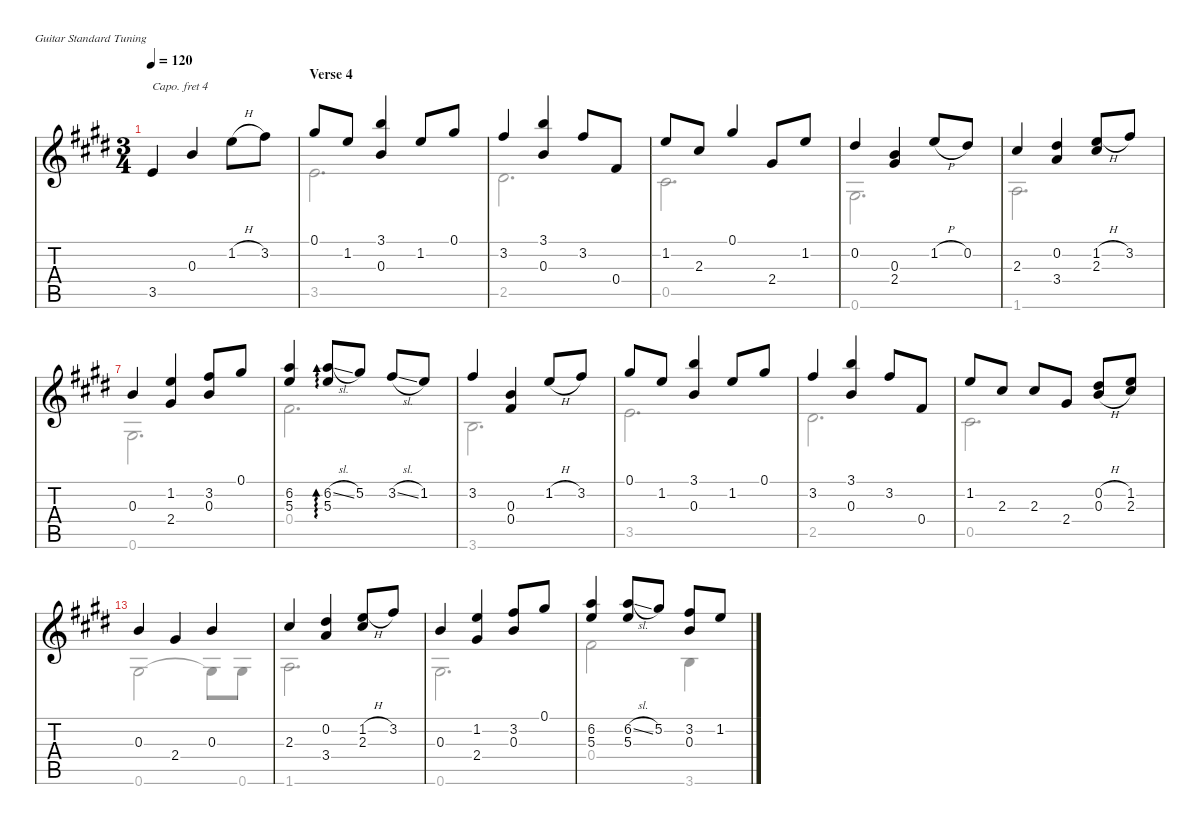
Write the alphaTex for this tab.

\defaultSystemsLayout 4
\hideDynamics
\bracketExtendMode nobrackets
\singleTrackTrackNamePolicy hidden
\multiTrackTrackNamePolicy hidden
\otherSystemsTrackNameOrientation horizontal
\extendBarLines
\defaultBarNumberDisplay FirstOfSystem
\track ("Steel Guitar" "s.guit.") {instrument acousticguitarsteel}
\staff {score tabs}
\capo 4
\tuning (E4 B3 G3 D3 A2 E2)
\voice
\ts (3 4)
\tempo 120
\clef g2
\ks e
3.5{acc forcenatural}.4{dy mf beam Up} 0.3{acc forcenatural}.4{beam Up} 1.2{h acc forcenatural}.8{beam Down} 3.2{acc #}.8{beam Down} |
\section ("" "Verse 4")
0.1{acc #}.8{beam Up} 1.2{acc forcenatural}.8{beam Up} (3.1{acc forcenatural} 0.3{acc forcenatural}).4{beam Up} 1.2{acc forcenatural}.8{beam Up} 0.1{acc #}.8{beam Up} |
3.2{acc #}.4{beam Up} (3.1{acc forcenatural} 0.3{acc forcenatural}).4{beam Up} 3.2{acc #}.8{beam Up} 0.4{acc #}.8{beam Up} |
1.2{acc forcenatural}.8{beam Up} 2.3{acc #}.8{beam Up} 0.1{acc #}.4{beam Up} 2.4{acc #}.8{beam Up} 1.2{acc forcenatural}.8{beam Up} |
0.2{acc #}.4{beam Up} (0.3{acc forcenatural} 2.4{acc #}).4{beam Up} 1.2{h acc forcenatural}.8{beam Up} 0.2{acc #}.8{beam Up} |
2.3{acc #}.4{beam Up} (0.2{acc #} 3.4{acc forcenatural}).4{beam Up} (1.2{h acc forcenatural} 2.3{acc #}).8{beam Up} 3.2{acc #}.8{beam Up} |
0.3{acc forcenatural}.4{beam Up} (1.2{acc forcenatural} 2.4{acc #}).4{beam Up} (3.2{acc #} 0.3{acc forcenatural}).8{beam Up} 0.1{acc #}.8{beam Up} |
(6.2{acc forcenatural} 5.3{acc forcenatural}).4{beam Up} (6.2{sl acc forcenatural} 5.3{acc forcenatural}).8{ad 0 beam Up} 5.2{acc #}.8{beam Up} 3.2{sl acc #}.8{beam Up} 1.2{acc forcenatural}.8{beam Up} |
3.2{acc #}.4{beam Up} (0.3{acc forcenatural} 0.4{acc #}).4{beam Up} 1.2{h acc forcenatural}.8{beam Up} 3.2{acc #}.8{beam Up} |
0.1{acc #}.8{beam Up} 1.2{acc forcenatural}.8{beam Up} (3.1{acc forcenatural} 0.3{acc forcenatural}).4{beam Up} 1.2{acc forcenatural}.8{beam Up} 0.1{acc #}.8{beam Up} |
3.2{acc #}.4{beam Up} (3.1{acc forcenatural} 0.3{acc forcenatural}).4{beam Up} 3.2{acc #}.8{beam Up} 0.4{acc #}.8{beam Up} |
1.2{acc forcenatural}.8{beam Up} 2.3{acc #}.8{beam Up} 2.3{acc #}.8{beam Up} 2.4{acc #}.8{beam Up} (0.2{h acc #} 0.3{h acc forcenatural}).8{beam Up} (1.2{acc forcenatural} 2.3{acc #}).8{beam Up} |
0.3{acc forcenatural}.4{beam Up} 2.4{acc #}.4{beam Up} 0.3{acc forcenatural}.4{beam Up} |
2.3{acc #}.4{beam Up} (0.2{acc #} 3.4{acc forcenatural}).4{beam Up} (1.2{h acc forcenatural} 2.3{acc #}).8{beam Up} 3.2{acc #}.8{beam Up} |
0.3{acc forcenatural}.4{beam Up} (1.2{acc forcenatural} 2.4{acc #}).4{beam Up} (3.2{acc #} 0.3{acc forcenatural}).8{beam Up} 0.1{acc #}.8{beam Up} |
(6.2{acc forcenatural} 5.3{acc forcenatural}).4{beam Up} (6.2{sl acc forcenatural} 5.3{acc forcenatural}).8{beam Up} 5.2{acc #}.8{beam Up} (3.2{acc #} 0.3{acc forcenatural}).8{beam Up} 1.2{acc forcenatural}.8{beam Up}
\voice
\clef g2
\ottava regular
\simile none
\ks e
|
|
|
|
|
|
|
|
|
|
|
|
|
|
|
\voice
\clef g2
\ottava regular
\simile none
\ks e
|
3.5{acc forcenatural}.2{d beam Down} |
2.5{acc #}.2{d beam Down} |
0.5{acc #}.2{d beam Down} |
0.6{acc #}.2{d beam Down} |
1.6{acc forcenatural}.2{d beam Down} |
0.6{acc #}.2{d beam Down} |
0.4{acc #}.2{d beam Down} |
3.6{acc forcenatural}.2{d beam Down} |
3.5{acc forcenatural}.2{d beam Down} |
2.5{acc #}.2{d beam Down} |
0.5{acc #}.2{d beam Down} |
0.6{acc #}.2{beam Down} 0.6{t acc #}.8{beam Down} 0.6{acc #}.8{beam Down} |
1.6{acc forcenatural}.2{d beam Down} |
0.6{acc #}.2{d beam Down} |
0.4{acc #}.2{beam Down} 3.6{acc forcenatural}.4{beam Down}
